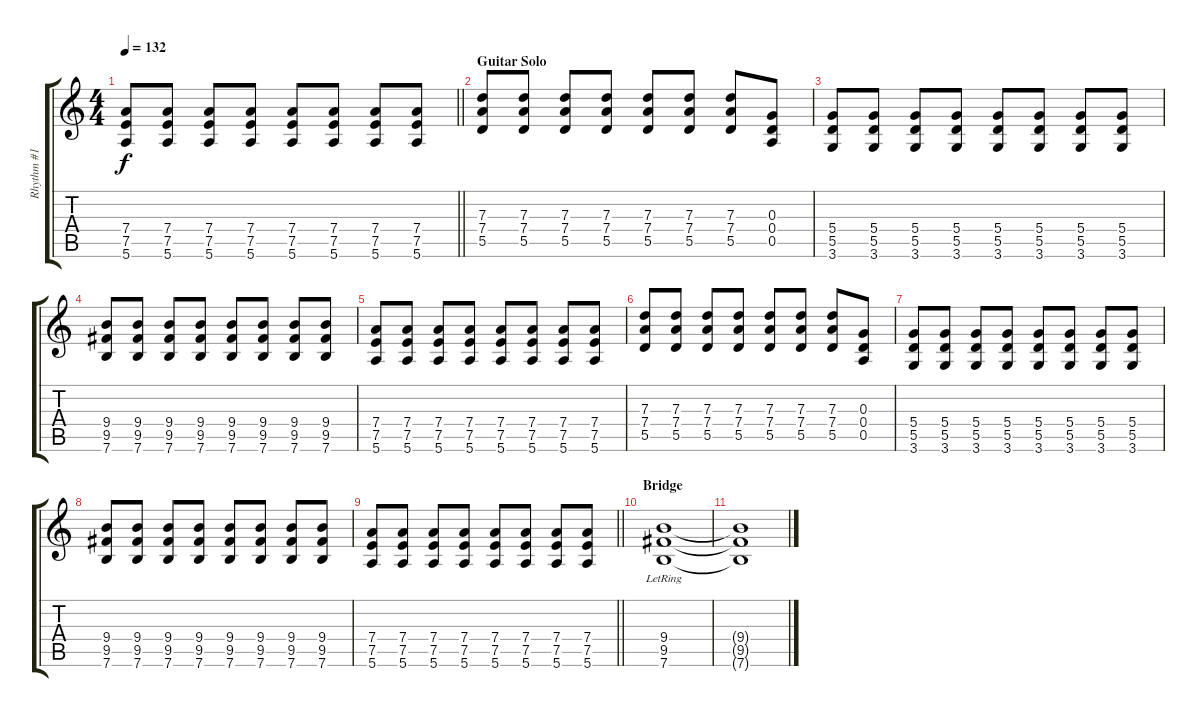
\track ("Rhythm #1" "Rhythm #1") {instrument overdrivenguitar}
\staff {score tabs}
\tuning (E4 B3 G3 D3 A2 E2) {hide}
\ts (4 4)
\tempo 132
\clef g2
\barLineRight lightlight
\ks c
(7.4 7.5 5.6).8{dy f} (7.4 7.5 5.6).8 (7.4 7.5 5.6).8 (7.4 7.5 5.6).8 (7.4 7.5 5.6).8 (7.4 7.5 5.6).8 (7.4 7.5 5.6).8 (7.4 7.5 5.6).8 |
\section ("" "Guitar Solo")
(7.3 7.4 5.5).8 (7.3 7.4 5.5).8 (7.3 7.4 5.5).8 (7.3 7.4 5.5).8 (7.3 7.4 5.5).8 (7.3 7.4 5.5).8 (7.3 7.4 5.5).8 (0.3 0.4 0.5).8 |
(5.4 5.5 3.6).8 (5.4 5.5 3.6).8 (5.4 5.5 3.6).8 (5.4 5.5 3.6).8 (5.4 5.5 3.6).8 (5.4 5.5 3.6).8 (5.4 5.5 3.6).8 (5.4 5.5 3.6).8 |
(9.4 9.5 7.6).8 (9.4 9.5 7.6).8 (9.4 9.5 7.6).8 (9.4 9.5 7.6).8 (9.4 9.5 7.6).8 (9.4 9.5 7.6).8 (9.4 9.5 7.6).8 (9.4 9.5 7.6).8 |
(7.4 7.5 5.6).8 (7.4 7.5 5.6).8 (7.4 7.5 5.6).8 (7.4 7.5 5.6).8 (7.4 7.5 5.6).8 (7.4 7.5 5.6).8 (7.4 7.5 5.6).8 (7.4 7.5 5.6).8 |
(7.3 7.4 5.5).8 (7.3 7.4 5.5).8 (7.3 7.4 5.5).8 (7.3 7.4 5.5).8 (7.3 7.4 5.5).8 (7.3 7.4 5.5).8 (7.3 7.4 5.5).8 (0.3 0.4 0.5).8 |
(5.4 5.5 3.6).8 (5.4 5.5 3.6).8 (5.4 5.5 3.6).8 (5.4 5.5 3.6).8 (5.4 5.5 3.6).8 (5.4 5.5 3.6).8 (5.4 5.5 3.6).8 (5.4 5.5 3.6).8 |
(9.4 9.5 7.6).8 (9.4 9.5 7.6).8 (9.4 9.5 7.6).8 (9.4 9.5 7.6).8 (9.4 9.5 7.6).8 (9.4 9.5 7.6).8 (9.4 9.5 7.6).8 (9.4 9.5 7.6).8 |
\barLineRight lightlight
(7.4 7.5 5.6).8 (7.4 7.5 5.6).8 (7.4 7.5 5.6).8 (7.4 7.5 5.6).8 (7.4 7.5 5.6).8 (7.4 7.5 5.6).8 (7.4 7.5 5.6).8 (7.4 7.5 5.6).8 |
\section ("" "Bridge")
(9.4{lr} 9.5 7.6).1 |
(9.4{t} 9.5{t} 7.6{t}).1
